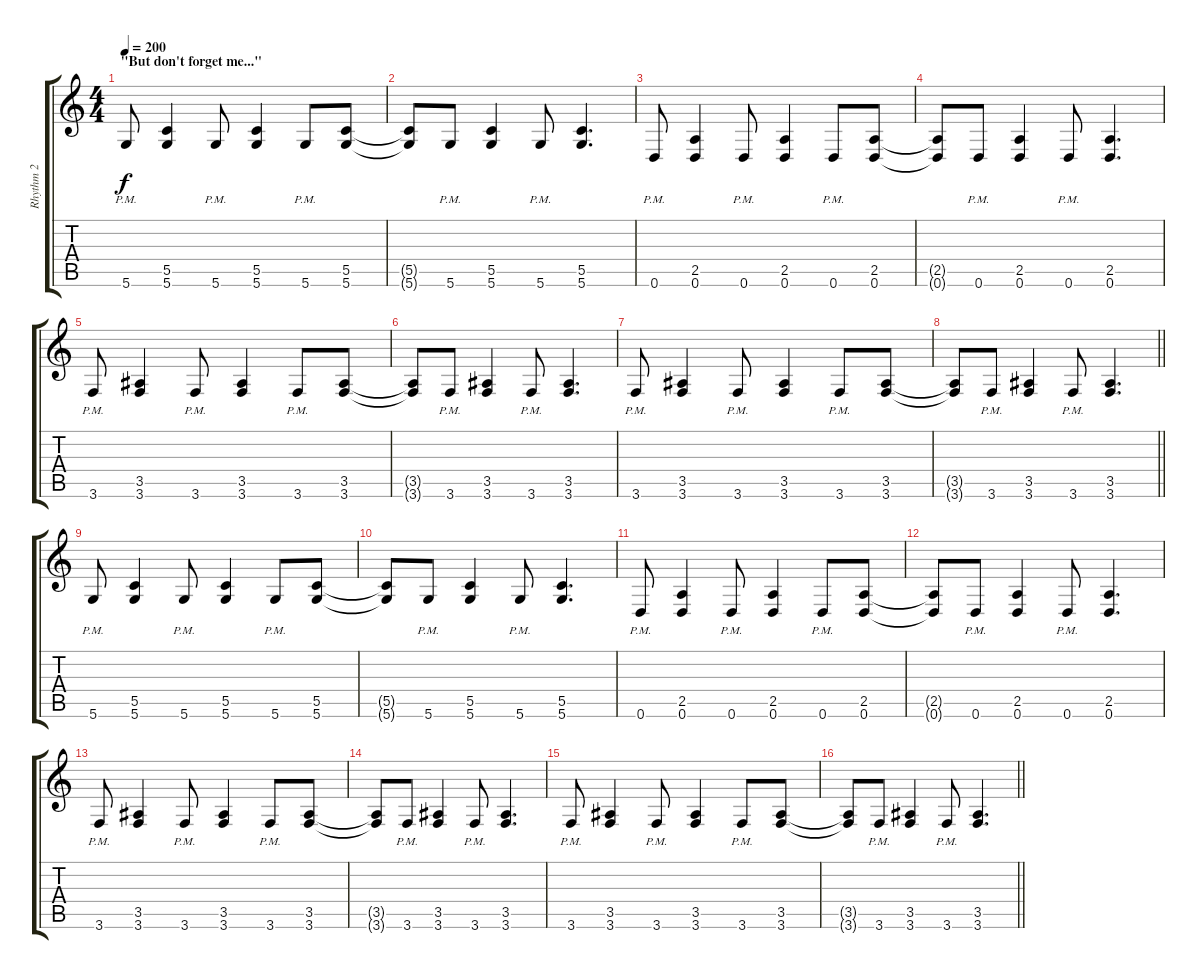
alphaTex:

\track ("Rhythm 2" "Rhythm 2") {instrument distortionguitar}
\staff {score tabs}
\tuning (D4 A3 F3 C3 G2 D2) {hide}
\ts (4 4)
\section ("" "\"But don't forget me...\"")
\tempo 200
\clef g2
\ks c
5.6{pm}.8{dy f} (5.5 5.6).4 5.6{pm}.8 (5.5 5.6).4 5.6{pm}.8 (5.5 5.6).8 |
(5.5{t} 5.6{t}).8 5.6{pm}.8 (5.5 5.6).4 5.6{pm}.8 (5.5 5.6).4{d} |
0.6{pm}.8 (2.5 0.6).4 0.6{pm}.8 (2.5 0.6).4 0.6{pm}.8 (2.5 0.6).8 |
(2.5{t} 0.6{t}).8 0.6{pm}.8 (2.5 0.6).4 0.6{pm}.8 (2.5 0.6).4{d} |
3.6{pm}.8 (3.5 3.6).4 3.6{pm}.8 (3.5 3.6).4 3.6{pm}.8 (3.5 3.6).8 |
(3.5{t} 3.6{t}).8 3.6{pm}.8 (3.5 3.6).4 3.6{pm}.8 (3.5 3.6).4{d} |
3.6{pm}.8 (3.5 3.6).4 3.6{pm}.8 (3.5 3.6).4 3.6{pm}.8 (3.5 3.6).8 |
\barLineRight lightlight
(3.5{t} 3.6{t}).8 3.6{pm}.8 (3.5 3.6).4 3.6{pm}.8 (3.5 3.6).4{d} |
5.6{pm}.8 (5.5 5.6).4 5.6{pm}.8 (5.5 5.6).4 5.6{pm}.8 (5.5 5.6).8 |
(5.5{t} 5.6{t}).8 5.6{pm}.8 (5.5 5.6).4 5.6{pm}.8 (5.5 5.6).4{d} |
0.6{pm}.8 (2.5 0.6).4 0.6{pm}.8 (2.5 0.6).4 0.6{pm}.8 (2.5 0.6).8 |
(2.5{t} 0.6{t}).8 0.6{pm}.8 (2.5 0.6).4 0.6{pm}.8 (2.5 0.6).4{d} |
3.6{pm}.8 (3.5 3.6).4 3.6{pm}.8 (3.5 3.6).4 3.6{pm}.8 (3.5 3.6).8 |
(3.5{t} 3.6{t}).8 3.6{pm}.8 (3.5 3.6).4 3.6{pm}.8 (3.5 3.6).4{d} |
3.6{pm}.8 (3.5 3.6).4 3.6{pm}.8 (3.5 3.6).4 3.6{pm}.8 (3.5 3.6).8 |
\barLineRight lightlight
(3.5{t} 3.6{t}).8 3.6{pm}.8 (3.5 3.6).4 3.6{pm}.8 (3.5 3.6).4{d}
